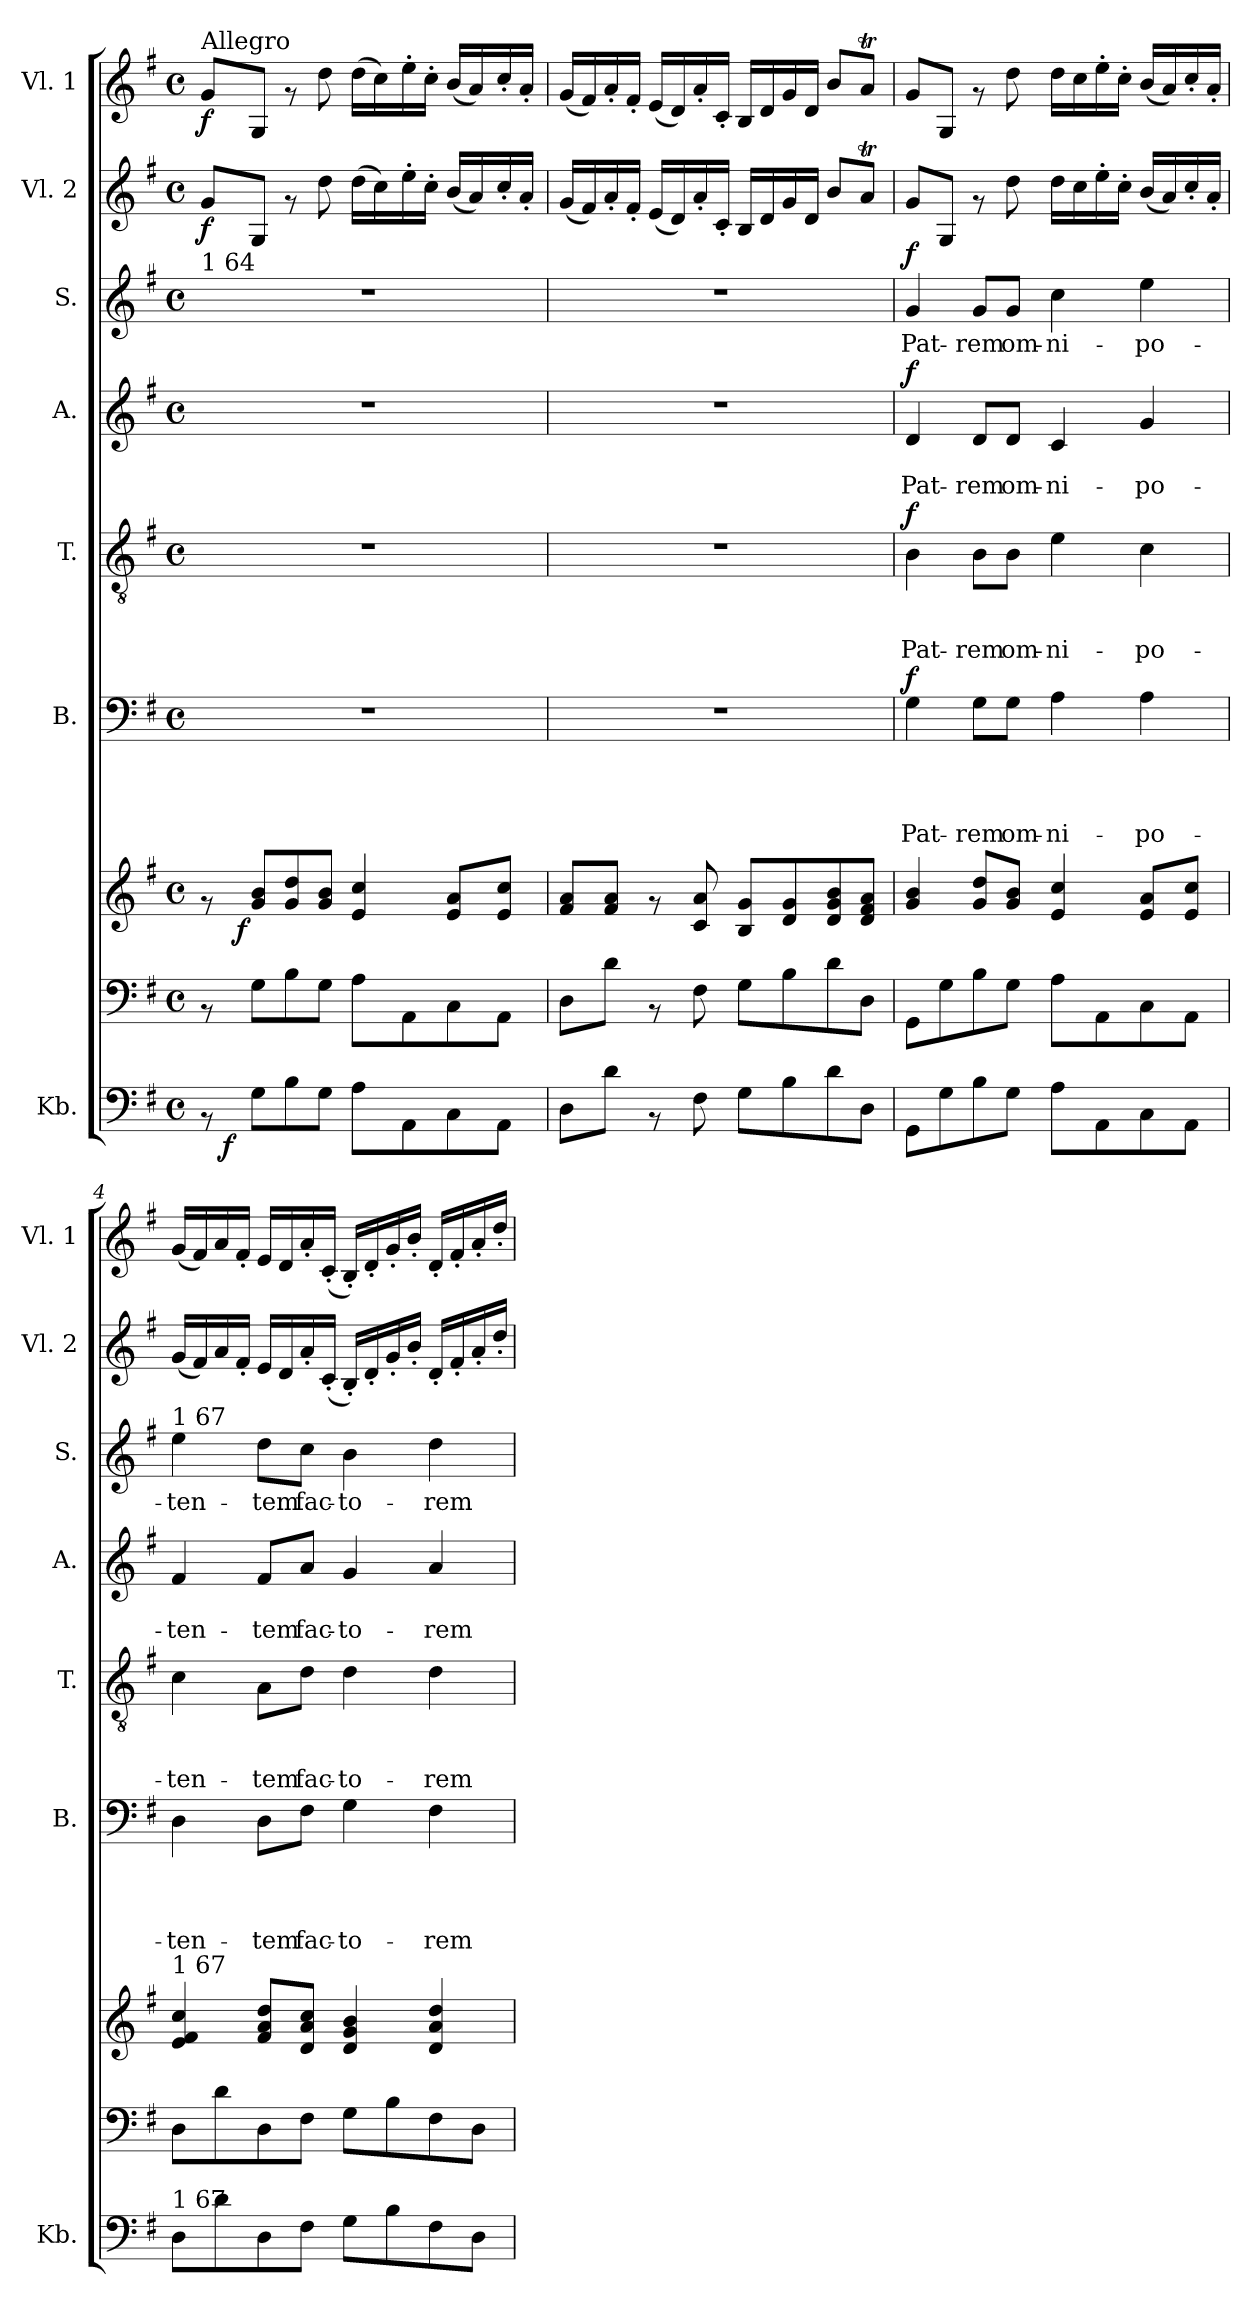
**kern	**dynam	**kern	**kern	**dynam	**kern	**text	**text	**text	**text	**dynam	**kern	**text	**text	**text	**dynam	**kern	**text	**text	**dynam	**kern	**text	**dynam	**kern	**dynam	**kern	**dynam
*part9	*part9	*part8	*part7	*part7	*part6	*part6	*part6	*part6	*part6	*part6	*part5	*part5	*part5	*part5	*part5	*part4	*part4	*part4	*part4	*part3	*part3	*part3	*part2	*part2	*part1	*part1
*staff9	*staff9	*staff8	*staff7	*staff7	*staff6	*staff6	*staff6	*staff6	*staff6	*staff6	*staff5	*staff5	*staff5	*staff5	*staff5	*staff4	*staff4	*staff4	*staff4	*staff3	*staff3	*staff3	*staff2	*staff2	*staff1	*staff1
*I"Kb.	*	*	*	*	*I"B.	*	*	*	*	*	*I"T.	*	*	*	*	*I"A.	*	*	*	*I"S.	*	*	*I"Vl. 2	*	*I"Vl. 1	*
*I'Kb.	*	*	*	*	*I'B.	*	*	*	*	*	*I'T.	*	*	*	*	*I'A.	*	*	*	*I'S.	*	*	*I'Vl. 2	*	*I'Vl. 1	*
*clefF4	*	*clefF4	*clefG2	*	*clefF4	*	*	*	*	*	*clefGv2	*	*	*	*	*clefG2	*	*	*	*clefG2	*	*	*clefG2	*	*clefG2	*
*k[f#]	*	*k[f#]	*k[f#]	*	*k[f#]	*	*	*	*	*	*k[f#]	*	*	*	*	*k[f#]	*	*	*	*k[f#]	*	*	*k[f#]	*	*k[f#]	*
*G:	*	*G:	*G:	*	*G:	*	*	*	*	*	*G:	*	*	*	*	*G:	*	*	*	*G:	*	*	*G:	*	*G:	*
*M4/4	*	*M4/4	*M4/4	*	*M4/4	*	*	*	*	*	*M4/4	*	*	*	*	*M4/4	*	*	*	*M4/4	*	*	*M4/4	*	*M4/4	*
*met(c)	*	*met(c)	*met(c)	*	*met(c)	*	*	*	*	*	*met(c)	*	*	*	*	*met(c)	*	*	*	*met(c)	*	*	*met(c)	*	*met(c)	*
=1	=1	=1	=1	=1	=1	=1	=1	=1	=1	=1	=1	=1	=1	=1	=1	=1	=1	=1	=1	=1	=1	=1	=1	=1	=1	=1
!	!	!	!	!	!	!	!	!	!	!	!	!	!	!	!	!	!	!	!	!	!	!	!	!	!LO:TX:a:t=Allegro	!
!	!	!	!	!	!	!	!	!	!	!	!	!	!	!	!	!	!	!	!	!LO:TX:a:t=1 64	!	!	!	!	!	!
!	!	!	!LO:TX:a:t=1 64	!	!	!	!	!	!	!	!	!	!	!	!	!	!	!	!	!	!	!	!	!	!	!
!LO:TX:a:t=1 64	!	!	!	!	!	!	!	!	!	!	!	!	!	!	!	!	!	!	!	!	!	!	!	!	!	!
!	!	!	!	!	!	!	!	!	!	!	!	!	!	!	!	!	!	!	!	!	!	!	!	!LO:DY:b	!	!LO:DY:b
*^	*	*	*^	*	*	*	*	*	*	*	*	*	*	*	*	*	*	*	*	*	*	*	*	*	*	*
8rAA	16ryy	.	8rAA	8rf	16.ryy	.	1r	.	.	.	.	.	1r	.	.	.	.	1r	.	.	.	1r	.	.	8g/L	f	8g/L	f
!	!	!LO:DY:b	!	!	!	!	!	!	!	!	!	!	!	!	!	!	!	!	!	!	!	!	!	!	!	!	!	!
.	2...ryy	f	.	.	.	.	.	.	.	.	.	.	.	.	.	.	.	.	.	.	.	.	.	.	.	.	.	.
!	!	!	!	!	!	!LO:DY:b	!	!	!	!	!	!	!	!	!	!	!	!	!	!	!	!	!	!	!	!	!	!
.	.	.	.	.	2ryy	f	.	.	.	.	.	.	.	.	.	.	.	.	.	.	.	.	.	.	.	.	.	.
8G\L	.	.	8G\L	8g/ 8b/L	.	.	.	.	.	.	.	.	.	.	.	.	.	.	.	.	.	.	.	.	8G/J	.	8G/J	.
8B\	.	.	8B\	8g/ 8dd/	.	.	.	.	.	.	.	.	.	.	.	.	.	.	.	.	.	.	.	.	8rf	.	8rf	.
8G\J	.	.	8G\J	8g/ 8b/J	.	.	.	.	.	.	.	.	.	.	.	.	.	.	.	.	.	.	.	.	8dd\	.	8dd\	.
8A\L	.	.	8A\L	4e/ 4cc/	.	.	.	.	.	.	.	.	.	.	.	.	.	.	.	.	.	.	.	.	(>16dd\LL	.	(>16dd\LL	.
.	.	.	.	.	.	.	.	.	.	.	.	.	.	.	.	.	.	.	.	.	.	.	.	.	16cc\)	.	16cc\)	.
.	.	.	.	.	4ryy	.	.	.	.	.	.	.	.	.	.	.	.	.	.	.	.	.	.	.	.	.	.	.
8AA\	.	.	8AA\	.	.	.	.	.	.	.	.	.	.	.	.	.	.	.	.	.	.	.	.	.	16ee'>\	.	16ee'>\	.
.	.	.	.	.	.	.	.	.	.	.	.	.	.	.	.	.	.	.	.	.	.	.	.	.	16cc'>\JJ	.	16cc'>\JJ	.
8C\	.	.	8C\	8e/ 8a/L	.	.	.	.	.	.	.	.	.	.	.	.	.	.	.	.	.	.	.	.	(<16b/LL	.	(<16b/LL	.
.	.	.	.	.	.	.	.	.	.	.	.	.	.	.	.	.	.	.	.	.	.	.	.	.	16a/)	.	16a/)	.
.	.	.	.	.	8ryy	.	.	.	.	.	.	.	.	.	.	.	.	.	.	.	.	.	.	.	.	.	.	.
8AA\J	.	.	8AA\J	8e/ 8cc/J	.	.	.	.	.	.	.	.	.	.	.	.	.	.	.	.	.	.	.	.	16cc'</	.	16cc'</	.
.	.	.	.	.	.	.	.	.	.	.	.	.	.	.	.	.	.	.	.	.	.	.	.	.	16a'</JJ	.	16a'</JJ	.
.	.	.	.	.	32ryy	.	.	.	.	.	.	.	.	.	.	.	.	.	.	.	.	.	.	.	.	.	.	.
*v	*v	*	*	*v	*v	*	*	*	*	*	*	*	*	*	*	*	*	*	*	*	*	*	*	*	*	*	*	*
=2	=2	=2	=2	=2	=2	=2	=2	=2	=2	=2	=2	=2	=2	=2	=2	=2	=2	=2	=2	=2	=2	=2	=2	=2	=2	=2
8D\L	.	8D\L	8f#/ 8a/L	.	1r	.	.	.	.	.	1r	.	.	.	.	1r	.	.	.	1r	.	.	(<16g/LL	.	(<16g/LL	.
.	.	.	.	.	.	.	.	.	.	.	.	.	.	.	.	.	.	.	.	.	.	.	16f#/)	.	16f#/)	.
8d\J	.	8d\J	8f#/ 8a/J	.	.	.	.	.	.	.	.	.	.	.	.	.	.	.	.	.	.	.	16a'</	.	16a'</	.
.	.	.	.	.	.	.	.	.	.	.	.	.	.	.	.	.	.	.	.	.	.	.	16f#'</JJ	.	16f#'</JJ	.
8rAA	.	8rAA	8rf	.	.	.	.	.	.	.	.	.	.	.	.	.	.	.	.	.	.	.	(<16e/LL	.	(<16e/LL	.
.	.	.	.	.	.	.	.	.	.	.	.	.	.	.	.	.	.	.	.	.	.	.	16d/)	.	16d/)	.
8F#\	.	8F#\	8c/ 8a/	.	.	.	.	.	.	.	.	.	.	.	.	.	.	.	.	.	.	.	16a'</	.	16a'</	.
.	.	.	.	.	.	.	.	.	.	.	.	.	.	.	.	.	.	.	.	.	.	.	16c'</JJ	.	16c'</JJ	.
8G\L	.	8G\L	8B/ 8g/L	.	.	.	.	.	.	.	.	.	.	.	.	.	.	.	.	.	.	.	16B/LL	.	16B/LL	.
.	.	.	.	.	.	.	.	.	.	.	.	.	.	.	.	.	.	.	.	.	.	.	16d/	.	16d/	.
8B\	.	8B\	8d/ 8g/	.	.	.	.	.	.	.	.	.	.	.	.	.	.	.	.	.	.	.	16g/	.	16g/	.
.	.	.	.	.	.	.	.	.	.	.	.	.	.	.	.	.	.	.	.	.	.	.	16d/JJ	.	16d/JJ	.
8d\	.	8d\	8d/ 8g/ 8b/	.	.	.	.	.	.	.	.	.	.	.	.	.	.	.	.	.	.	.	8b/L	.	8b/L	.
8D\J	.	8D\J	8d/ 8f#/ 8a/J	.	.	.	.	.	.	.	.	.	.	.	.	.	.	.	.	.	.	.	8aT/J	.	8aT/J	.
=3	=3	=3	=3	=3	=3	=3	=3	=3	=3	=3	=3	=3	=3	=3	=3	=3	=3	=3	=3	=3	=3	=3	=3	=3	=3	=3
!	!	!	!	!	!	!	!	!	!LO:LY:b	!LO:DY:a	!	!	!	!LO:LY:b	!LO:DY:a	!	!	!LO:LY:b	!LO:DY:a	!	!LO:LY:b	!LO:DY:a	!	!	!	!
8GG\L	.	8GG\L	4g/ 4b/	.	4G\	.	.	.	Pat-	f	4B\	.	.	Pat-	f	4d/	.	Pat-	f	4g/	Pat-	f	8g/L	.	8g/L	.
8G\	.	8G\	.	.	.	.	.	.	.	.	.	.	.	.	.	.	.	.	.	.	.	.	8G/J	.	8G/J	.
!	!	!	!	!	!	!	!	!	!LO:LY:b	!	!	!	!	!LO:LY:b	!	!	!	!LO:LY:b	!	!	!LO:LY:b	!	!	!	!	!
8B\	.	8B\	8g/ 8dd/L	.	8G\L	.	.	.	-rem	.	8B\L	.	.	-rem	.	8d/L	.	-rem	.	8g/L	-rem	.	8rf	.	8rf	.
!	!	!	!	!	!	!	!	!	!LO:LY:b	!	!	!	!	!LO:LY:b	!	!	!	!LO:LY:b	!	!	!LO:LY:b	!	!	!	!	!
8G\J	.	8G\J	8g/ 8b/J	.	8G\J	.	.	.	om-	.	8B\J	.	.	om-	.	8d/J	.	om-	.	8g/J	om-	.	8dd\	.	8dd\	.
!	!	!	!	!	!	!	!	!	!LO:LY:b	!	!	!	!	!LO:LY:b	!	!	!	!LO:LY:b	!	!	!LO:LY:b	!	!	!	!	!
8A\L	.	8A\L	4e/ 4cc/	.	4A\	.	.	.	-ni-	.	4e\	.	.	-ni-	.	4c/	.	-ni-	.	4cc\	-ni-	.	16dd\LL	.	16dd\LL	.
.	.	.	.	.	.	.	.	.	.	.	.	.	.	.	.	.	.	.	.	.	.	.	16cc\	.	16cc\	.
8AA\	.	8AA\	.	.	.	.	.	.	.	.	.	.	.	.	.	.	.	.	.	.	.	.	16ee'>\	.	16ee'>\	.
.	.	.	.	.	.	.	.	.	.	.	.	.	.	.	.	.	.	.	.	.	.	.	16cc'>\JJ	.	16cc'>\JJ	.
!	!	!	!	!	!	!	!	!	!LO:LY:b	!	!	!	!	!LO:LY:b	!	!	!	!LO:LY:b	!	!	!LO:LY:b	!	!	!	!	!
8C\	.	8C\	8e/ 8a/L	.	4A\	.	.	.	-po-	.	4c\	.	.	-po-	.	4g/	.	-po-	.	4ee\	-po-	.	(<16b/LL	.	(<16b/LL	.
.	.	.	.	.	.	.	.	.	.	.	.	.	.	.	.	.	.	.	.	.	.	.	16a/)	.	16a/)	.
8AA\J	.	8AA\J	8e/ 8cc/J	.	.	.	.	.	.	.	.	.	.	.	.	.	.	.	.	.	.	.	16cc'</	.	16cc'</	.
.	.	.	.	.	.	.	.	.	.	.	.	.	.	.	.	.	.	.	.	.	.	.	16a'</JJ	.	16a'</JJ	.
!!LO:PB:g=z
=4	=4	=4	=4	=4	=4	=4	=4	=4	=4	=4	=4	=4	=4	=4	=4	=4	=4	=4	=4	=4	=4	=4	=4	=4	=4	=4
!	!	!	!	!	!	!	!	!	!	!	!	!	!	!	!	!	!	!	!	!LO:TX:a:t=1 67	!	!	!	!	!	!
!	!	!	!LO:TX:a:t=1 67	!	!	!	!	!	!	!	!	!	!	!	!	!	!	!	!	!	!	!	!	!	!	!
!LO:TX:a:t=1 67	!	!	!	!	!	!	!	!	!	!	!	!	!	!	!	!	!	!	!	!	!	!	!	!	!	!
!	!	!	!	!	!	!	!	!	!LO:LY:b	!	!	!	!	!LO:LY:b	!	!	!	!LO:LY:b	!	!	!LO:LY:b	!	!	!	!	!
8D\L	.	8D\L	4e/ 4f#/ 4cc/	.	4D\	.	.	.	-ten-	.	4c\	.	.	-ten-	.	4f#/	.	-ten-	.	4ee\	-ten-	.	(<16g/LL	.	(<16g/LL	.
.	.	.	.	.	.	.	.	.	.	.	.	.	.	.	.	.	.	.	.	.	.	.	16f#/)	.	16f#/)	.
8d\	.	8d\	.	.	.	.	.	.	.	.	.	.	.	.	.	.	.	.	.	.	.	.	16a/	.	16a/	.
.	.	.	.	.	.	.	.	.	.	.	.	.	.	.	.	.	.	.	.	.	.	.	16f#'</JJ	.	16f#'</JJ	.
!	!	!	!	!	!	!	!	!	!LO:LY:b	!	!	!	!	!LO:LY:b	!	!	!	!LO:LY:b	!	!	!LO:LY:b	!	!	!	!	!
8D\	.	8D\	8f#/ 8a/ 8dd/L	.	8D\L	.	.	.	-tem	.	8A\L	.	.	-tem	.	8f#/L	.	-tem	.	8dd\L	-tem	.	16e/LL	.	16e/LL	.
.	.	.	.	.	.	.	.	.	.	.	.	.	.	.	.	.	.	.	.	.	.	.	16d/	.	16d/	.
!	!	!	!	!	!	!	!	!	!LO:LY:b	!	!	!	!	!LO:LY:b	!	!	!	!LO:LY:b	!	!	!LO:LY:b	!	!	!	!	!
8F#\J	.	8F#\J	8d/ 8a/ 8cc/J	.	8F#\J	.	.	.	fac-	.	8d\J	.	.	fac-	.	8a/J	.	fac-	.	8cc\J	fac-	.	16a'</	.	16a'</	.
.	.	.	.	.	.	.	.	.	.	.	.	.	.	.	.	.	.	.	.	.	.	.	(16c'</JJ	.	(16c'</JJ	.
!	!	!	!	!	!	!	!	!	!LO:LY:b	!	!	!	!	!LO:LY:b	!	!	!	!LO:LY:b	!	!	!LO:LY:b	!	!	!	!	!
8G\L	.	8G\L	4d/ 4g/ 4b/	.	4G\	.	.	.	-to-	.	4d\	.	.	-to-	.	4g/	.	-to-	.	4b\	-to-	.	16B'</LL)	.	16B'</LL)	.
.	.	.	.	.	.	.	.	.	.	.	.	.	.	.	.	.	.	.	.	.	.	.	16d'</	.	16d'</	.
8B\	.	8B\	.	.	.	.	.	.	.	.	.	.	.	.	.	.	.	.	.	.	.	.	16g'</	.	16g'</	.
.	.	.	.	.	.	.	.	.	.	.	.	.	.	.	.	.	.	.	.	.	.	.	16b'</JJ	.	16b'</JJ	.
!	!	!	!	!	!	!	!	!	!LO:LY:b	!	!	!	!	!LO:LY:b	!	!	!	!LO:LY:b	!	!	!LO:LY:b	!	!	!	!	!
8F#\	.	8F#\	4d/ 4a/ 4dd/	.	4F#\	.	.	.	-rem	.	4d\	.	.	-rem	.	4a/	.	-rem	.	4dd\	-rem	.	16d'</LL	.	16d'</LL	.
.	.	.	.	.	.	.	.	.	.	.	.	.	.	.	.	.	.	.	.	.	.	.	16f#'</	.	16f#'</	.
8D\J	.	8D\J	.	.	.	.	.	.	.	.	.	.	.	.	.	.	.	.	.	.	.	.	16a'</	.	16a'</	.
.	.	.	.	.	.	.	.	.	.	.	.	.	.	.	.	.	.	.	.	.	.	.	16dd'</JJ	.	16dd'</JJ	.
=	=	=	=	=	=	=	=	=	=	=	=	=	=	=	=	=	=	=	=	=	=	=	=	=	=	=
*-	*-	*-	*-	*-	*-	*-	*-	*-	*-	*-	*-	*-	*-	*-	*-	*-	*-	*-	*-	*-	*-	*-	*-	*-	*-	*-
